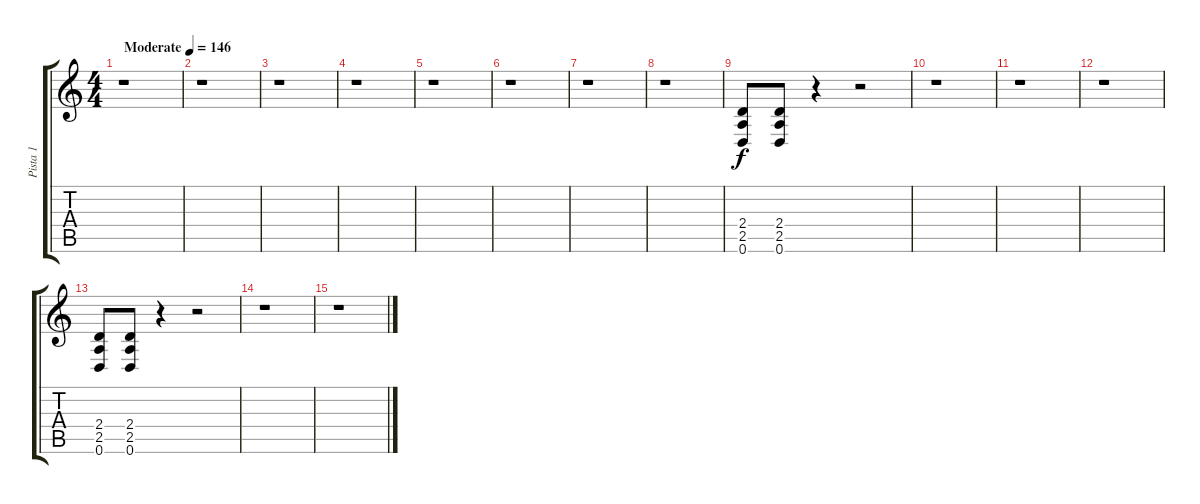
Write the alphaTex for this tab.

\track ("Pista 1" "Pista 1") {instrument distortionguitar}
\staff {score tabs}
\tuning (D4 A3 F3 C3 G2 D2) {hide}
\ts (4 4)
\tempo (146 "Moderate")
\clef g2
\ks c
r.1{dy f instrument distortionguitar} |
r.1 |
r.1 |
r.1 |
r.1 |
r.1 |
r.1 |
r.1 |
(2.4 2.5 0.6).8 (2.4 2.5 0.6).8 r.4 r.2 |
r.1 |
r.1 |
r.1 |
(2.4 2.5 0.6).8 (2.4 2.5 0.6).8 r.4 r.2 |
r.1 |
r.1
